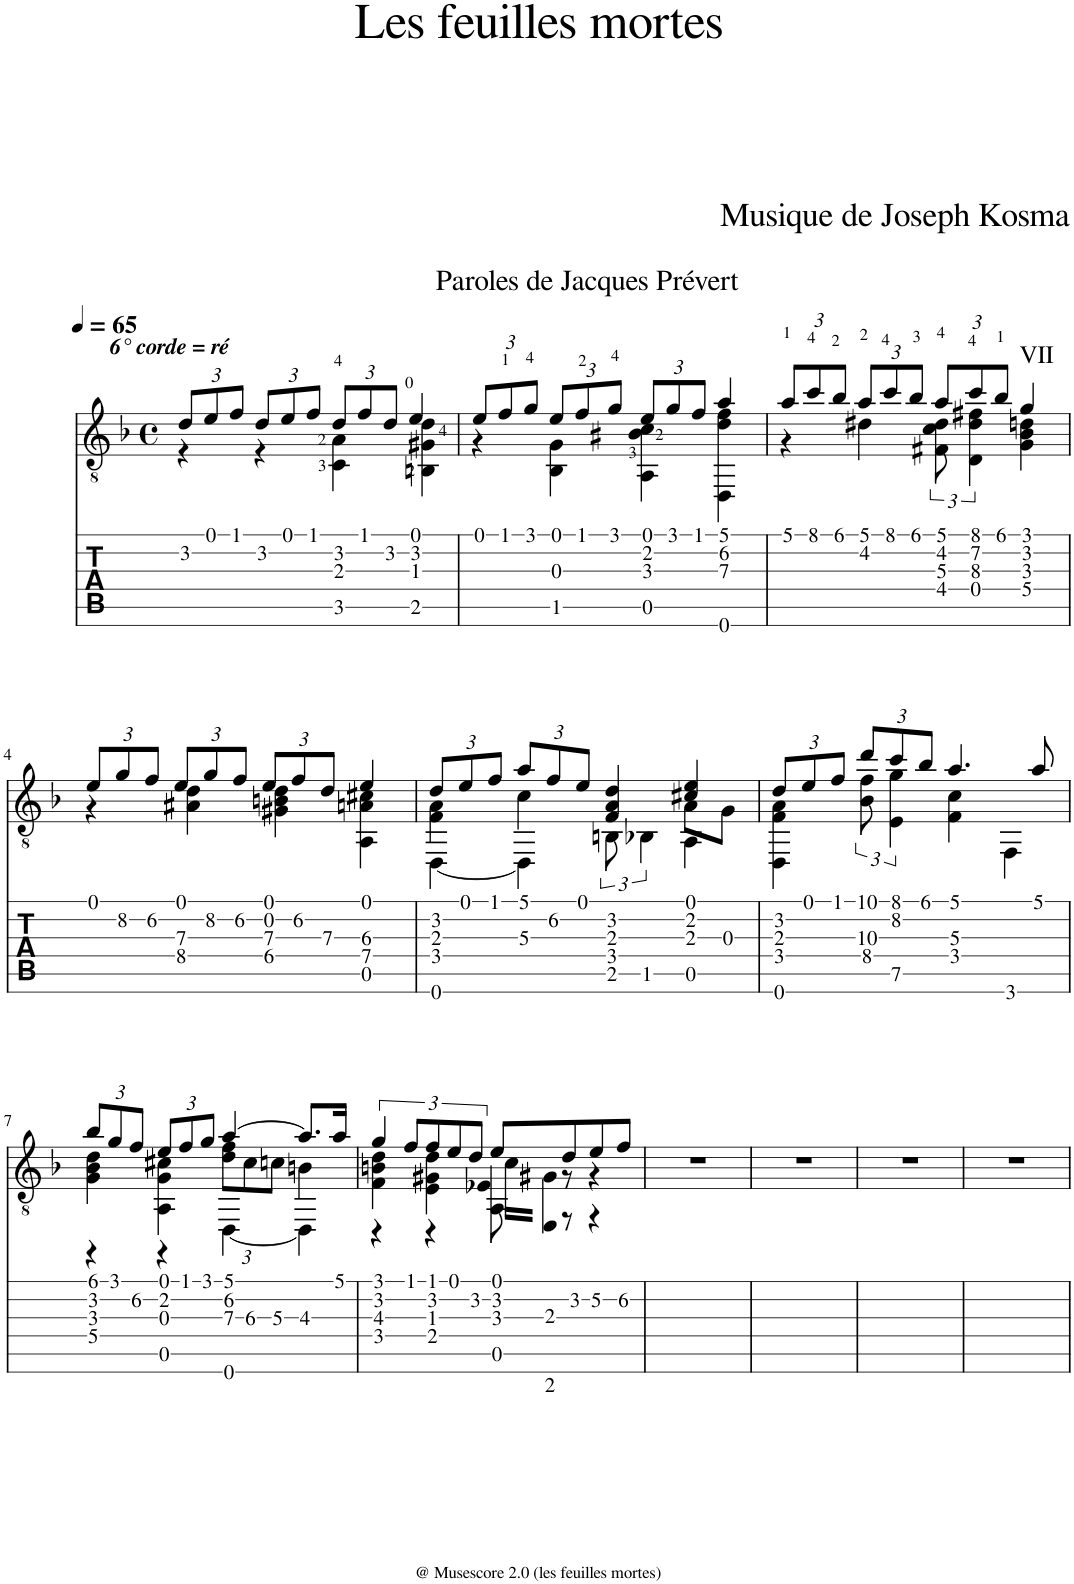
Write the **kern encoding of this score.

**kern	**kern
*part2	*part1
*staff2	*staff1
*I"Guitare classique [Tablature]	*I"Classical Guitar
*stria6	*
*	*clefGv2
*k[b-]	*k[b-]
*M4/4	*M4/4
*met(c)	*met(c)
*MM65	*MM65
*Xbrackettup	*Xbrackettup
=1	=1
*^	*^
!	!	!LO:TX:a:Bi:t=6° corde = ré	!
12dL	4r	12d/L	4r
12e	.	12e/	.
12fJ	.	12f/J	.
12dL	4r	12d/L	4r
12e	.	12e/	.
12fJ	.	12f/J	.
12dL	4C 4A	12d/L	4C\ 4A\
12f	.	12f/	.
12dJ	.	12d/J	.
4e	4BBn 4G#X 4d	4e/	4BBn\ 4G#X\ 4d\
=2	=2	=2	=2
12eL	4r	12e/L	4r
12f	.	12f/	.
12gJ	.	12g/J	.
12eL	4BB- 4G	12e/L	4BB-\ 4G\
12f	.	12f/	.
12gJ	.	12g/J	.
12eL	4AA 4B- 4c#X	12e/L	4AA\ 4B-\ 4c#X\
12g	.	12g/	.
12fJ	.	12f/J	.
4a	4DD 4d 4f	4a/	4DD\ 4d\ 4f\
=3	=3	=3	=3
12aL	4r	12a/L	4r
12cc	.	12cc/	.
12b-J	.	12b-/J	.
12aL	4d#X	12a/L	4d#X\
12cc	.	12cc/	.
12b-J	.	12b-/J	.
*	*	*	*brackettup
12aL	12F#X 12c 12d#	12a/L	12F#X\ 12c\ 12d#\
12cc	6D 6d# 6f#X	12cc/	6D\ 6d#\ 6f#X\
12b-J	.	12b-/J	.
!	!	!LO:TX:a:t=VII	!
4g	4G 4B- 4dn	4g/	4G\ 4B-\ 4dn\
!!LO:LB:g=z	!!
=4	=4	=4	=4
*	*	*	*
*	*	*Xbrackettup	*
12eL	4r	12e/L	4r
12g	.	12g/	.
12fJ	.	12f/J	.
12eL	4B- 4d	12e/L	4A#X\ 4d\
12g	.	12g/	.
12fJ	.	12f/J	.
12eL	4G# 4d 4B	12e/L	4G#X\ 4Bn\ 4d\
12f	.	12f/	.
12dJ	.	12d/J	.
4e	4AA 4A 4c#X	4e/	4AA\ 4An\ 4c#X\
=5	=5	=5	=5
*	*^	*	*^
12dL	4F 4A	4DD	12d/L	4F\ 4A\	[4DD\
12e	.	.	12e/	.	.
12fJ	.	.	12f/J	.	.
12aL	4c	4DD	12a/L	4c\	4DD\]
12f	.	.	12f/	.	.
12eJ	.	.	12e/J	.	.
*	*	*	*	*	*brackettup
4F 4A 4d	4ryy	12BBn	4F/ 4A/ 4d/	4ryy	12BBn\
.	.	6BB-X	.	.	6BB-X\
4c#X 4e	8AL	4AA	4c#X/ 4e/	8A\L	4AA\
.	8GJ	.	.	8G\J	.
*	*v	*v	*	*	*
*	*	*v	*v	*v
=6	=6	=6
*	*	*Xbrackettup
*	*	*^
12dL	4DD 4F 4A	12d/L	4DD\ 4F\ 4A\
12e	.	12e/	.
12fJ	.	12f/J	.
*	*	*	*brackettup
12ddL	12B- 12f	12dd/L	12B-\ 12f\
12cc	6E 6g	12cc/	6E\ 6g\
12b-J	.	12b-/J	.
4.a	4F 4c	4.a/	4F\ 4c\
.	4FF	.	4FF\
8a	.	8a/	.
*	*	*v	*v
!!LO:LB:g=z
=7	=7	=7
*	*^	*
*	*	*	*Xbrackettup
*	*	*	*^
*	*	*	*	*^
12b-L	4G 4B- 4d	4r	12b-/L	4G\ 4B-\ 4d\	4r
12g	.	.	12g/	.	.
12fJ	.	.	12f/J	.	.
12eL	4AA 4G 4c#X	4r	12e/L	4AA\ 4G\ 4c#X\	4r
12f	.	.	12f/	.	.
12gJ	.	.	12g/J	.	.
4a	12d\ 12f\L	4DD	[4a/	12d\ 12f\L	[4DD\
.	12c#	.	.	12c#\	.
.	12cnJ	.	.	12cn\J	.
8.aL	4Bn	4DD	8.a/L]	4Bn\	4DD\]
16aJk	.	.	16a/Jk	.	.
=8	=8	=8	=8	=8	=8
*	*	*	*brackettup	*	*
6g	4F 4Bn 4d	4r	6g/	4F\ 4Bn\ 4d\	4r
12f	.	.	12f/L	.	.
12fL	4E 4G#X 4d	4r	12f/	4E\ 4G#X\ 4d\	4r
12e	.	.	12e/	.	.
12dJ	.	.	12d/J	.	.
8eL	8AA 8B-X	16dLL	8e/L	8AA\ 8B-X\	16c\LL
.	.	16E\ 16c#X\JJ	.	.	16E\ 16c#X\JJ
8dJ	8r	8r	8d/	8r	8r
8eL	4r	4r	8e/	4r	4r
8fJ	.	.	8f/J	.	.
*v	*v	*v	*	*	*
*	*v	*v	*v
=9	=9
1r	1r
=10	=10
1r	1r
=11	=11
1r	1r
=12	=12
*	*
1r	1r
=	=
*-	*-
